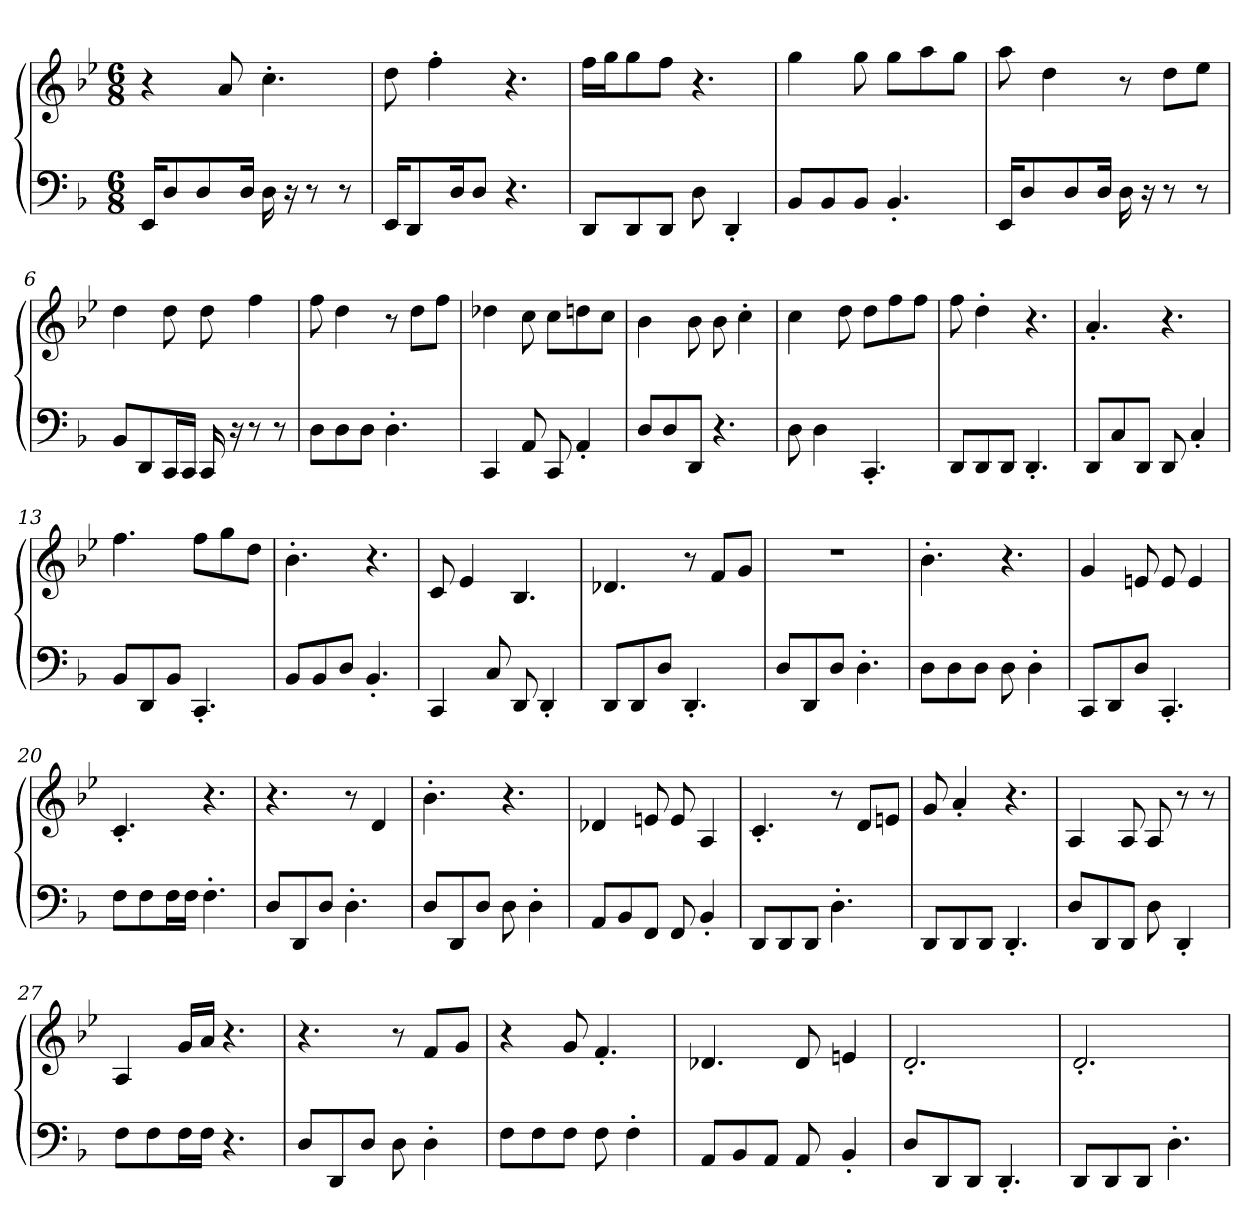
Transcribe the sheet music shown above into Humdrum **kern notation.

**kern	**kern
*part1	*part1
*staff2	*staff1
*clefF4	*clefG2
*k[b-]	*k[b-e-]
*M6/8	*M6/8
=1	=1
16EEKL	4r
8D	.
8D	.
.	8a
16DJk	.
16D	4.cc'
16r	.
8r	.
8r	.
=2	=2
16EEKL	8dd
8DD	.
.	4ff'
16Dk	.
8DJ	.
4.r	4.r
=3	=3
8DDL	16ffLL
.	16ggJ
8DD	8gg
8DDJ	8ffJ
8D	4.r
4DD'	.
=4	=4
8BB-L	4gg
8BB-	.
8BB-J	8gg
4.BB-'	8ggL
.	8aa
.	8ggJ
=5	=5
16EEKL	8aa
8D	.
.	4dd
8D	.
16DJk	.
16D	8r
16r	.
8r	8ddL
8r	8ee-J
=6	=6
8BB-L	4dd
8DD	.
16CCL	8dd
16CCJJ	.
16CC	8dd
16r	.
8r	4ff
8r	.
=7	=7
8DL	8ff
8D	4dd
8DJ	.
4.D'	8r
.	8ddL
.	8ffJ
=8	=8
4CC	4dd-X
8AA	8cc
8CC	8ccL
4AA'	8ddn
.	8ccJ
=9	=9
8DL	4b-
8D	.
8DDJ	8b-
4.r	8b-
.	4cc'
=10	=10
8D	4cc
4D	.
.	8dd
4.CC'	8ddL
.	8ff
.	8ffJ
=11	=11
8DDL	8ff
8DD	4dd'
8DDJ	.
4.DD'	4.r
=12	=12
8DDL	4.a'
8C	.
8DDJ	.
8DD	4.r
4C'	.
=13	=13
8BB-L	4.ff
8DD	.
8BB-J	.
4.CC'	8ffL
.	8gg
.	8ddJ
=14	=14
8BB-L	4.b-'
8BB-	.
8DJ	.
4.BB-'	4.r
=15	=15
4CC	8c
.	4e-
8C	.
8DD	4.B-
4DD'	.
=16	=16
8DDL	4.d-X
8DD	.
8DJ	.
4.DD'	8r
.	8fL
.	8gJ
=17	=17
8DL	2.r
8DD	.
8DJ	.
4.D'	.
=18	=18
8DL	4.b-'
8D	.
8DJ	.
8D	4.r
4D'	.
=19	=19
8CCL	4g
8DD	.
8DJ	8en
4.CC'	8e
.	4e
=20	=20
8FL	4.c'
8F	.
16FL	.
16FJJ	.
4.F'	4.r
=21	=21
8DL	4.r
8DD	.
8DJ	.
4.D'	8r
.	4d
=22	=22
8DL	4.b-'
8DD	.
8DJ	.
8D	4.r
4D'	.
=23	=23
8AAL	4d-X
8BB-	.
8FFJ	8en
8FF	8e
4BB-'	4A
=24	=24
8DDL	4.c'
8DD	.
8DDJ	.
4.D'	8r
.	8dL
.	8enJ
=25	=25
8DDL	8g
8DD	4a'
8DDJ	.
4.DD'	4.r
=26	=26
8DL	4A
8DD	.
8DDJ	8A
8D	8A
4DD'	8r
.	8r
=27	=27
8FL	4A
8F	.
16FL	16gLL
16FJJ	16aJJ
4.r	4.r
=28	=28
8DL	4.r
8DD	.
8DJ	.
8D	8r
4D'	8fL
.	8gJ
=29	=29
8FL	4r
8F	.
8FJ	8g
8F	4.f'
4F'	.
=30	=30
8AAL	4.d-X
8BB-	.
8AAJ	.
8AA	8d-
4BB-'	4en
=31	=31
8DL	2.d'
8DD	.
8DDJ	.
4.DD'	.
=32	=32
8DDL	2.d'
8DD	.
8DDJ	.
4.D'	.
=	=
*-	*-
